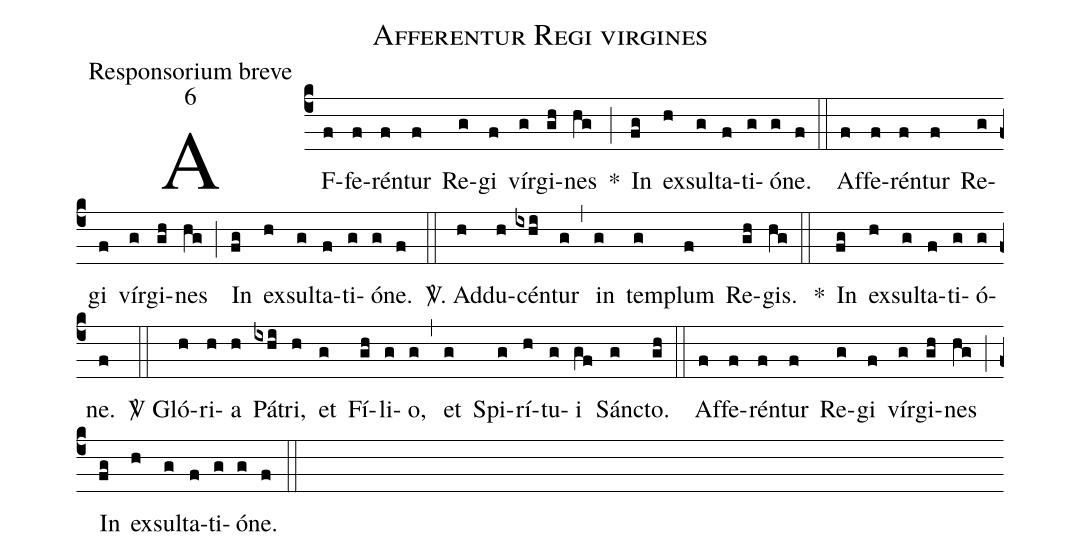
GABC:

name:Afferentur Regi virgines;
office-part:Responsorium breve;
mode:6;
%%
(c4) AF(f)fe(f)rén(f)tur(f) Re(g)gi(f) vír(g)gi(gh)nes(hg) *(;) In(fg) ex(h)sul(g)ta(f)ti(g)ó(g)ne.(f) (::)
Af(f)fe(f)rén(f)tur(f) Re(g)gi(f) vír(g)gi(gh)nes(hg) (;) In(fg) ex(h)sul(g)ta(f)ti(g)ó(g)ne.(f) (::)
 <sp>V/</sp>. Ad(h)du(h)cén(ixhi)tur(g) (,) in(g) tem(g)plum(f) Re(gh)gis.(hg) (::)
*() In(fg) ex(h)sul(g)ta(f)ti(g)ó(g)ne.(f) (::) <sp>V/</sp> Gló(h)ri(h)a(h) Pá(ixhi)tri,(h) et(g) Fí(gh)li(g)o,(g) (,) et(g) Spi(g)rí(h)tu(g)i(gf) Sánc(g)to.(gh) (::)
Af(f)fe(f)rén(f)tur(f) Re(g)gi(f) vír(g)gi(gh)nes(hg) (;) In(fg) ex(h)sul(g)ta(f)ti(g)ó(g)ne.(f) (::)
